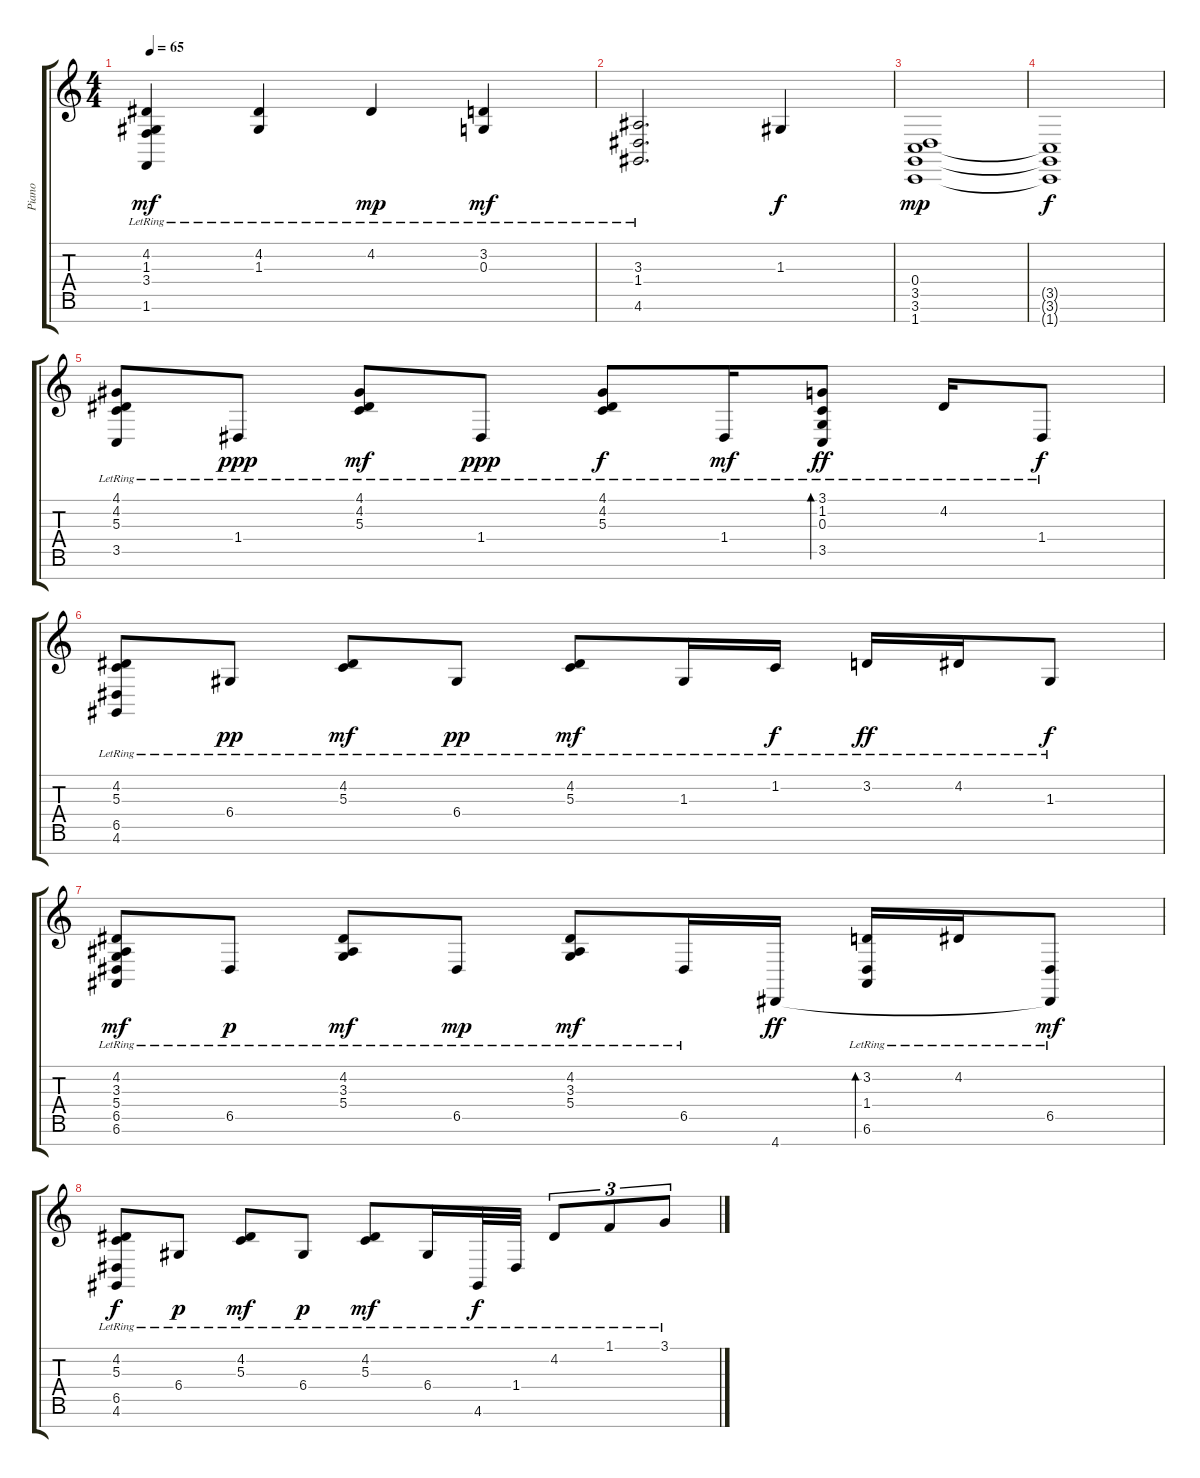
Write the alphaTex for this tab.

\track ("Piano" "Piano") {instrument acousticgrandpiano}
\staff {score tabs}
\tuning (E4 B3 G3 D3 A2 E2 B1) {hide}
\ts (4 4)
\tempo 65
\clef g2
\ks c
(4.2{lr} 1.3{lr} 3.4{lr} 1.6{lr}).4{dy mf} (4.2{lr} 1.3{lr}).4 4.2{lr}.4{dy mp} (3.2{lr} 0.3{lr}).4{dy mf} |
(3.3{lr} 1.4{lr} 4.6{lr}).2{d} 1.3.4{dy f} |
(0.4 3.5 3.6 1.7).1{dy mp} |
(3.5{t} 3.6{t} 1.7{t}).1{dy f} |
(4.1{lr} 4.2{lr} 5.3{lr} 3.5{lr}).8{volume 15} 1.4{lr}.8{dy ppp} (4.1{lr} 4.2{lr} 5.3{lr}).8{dy mf} 1.4{lr}.8{dy ppp} (4.1{lr} 4.2{lr} 5.3{lr}).8{dy f} 1.4{lr}.16{dy mf} (3.1{lr} 1.2{lr} 0.3{lr} 3.5{lr}).8{bd 480 dy ff} 4.2{lr}.16 1.4{lr}.8{dy f} |
(4.2{lr} 5.3{lr} 6.5{lr} 4.6{lr}).8 6.4{lr}.8{dy pp} (4.2{lr} 5.3{lr}).8{dy mf} 6.4{lr}.8{dy pp} (4.2{lr} 5.3{lr}).8{dy mf} 1.3{lr}.16 1.2{lr}.16{dy f} 3.2{lr}.16{dy ff} 4.2{lr}.16 1.3{lr}.8{dy f} |
(4.2{lr} 3.3{lr} 5.4{lr} 6.5{lr} 6.6{lr}).8{dy mf} 6.5{lr}.8{dy p} (4.2{lr} 3.3{lr} 5.4{lr}).8{dy mf} 6.5{lr}.8{dy mp} (4.2{lr} 3.3{lr} 5.4{lr}).8{dy mf} 6.5{lr}.16 4.7.16{dy ff} (3.2{lr} 1.4{lr} 6.6{lr}).16{bd 480} 4.2{lr}.16 (6.5{lr} 4.7{t}).8{dy mf} |
(4.2{lr} 5.3{lr} 6.5{lr} 4.6{lr}).8{dy f} 6.4{lr}.8{dy p} (4.2{lr} 5.3{lr}).8{dy mf} 6.4{lr}.8{dy p} (4.2{lr} 5.3{lr}).8{dy mf} 6.4{lr}.16 4.6{lr}.32{dy f} 1.4{lr}.32 4.2{lr}.8{tu (3 2)} 1.1{lr}.8{tu (3 2)} 3.1{lr}.8{tu (3 2)}
